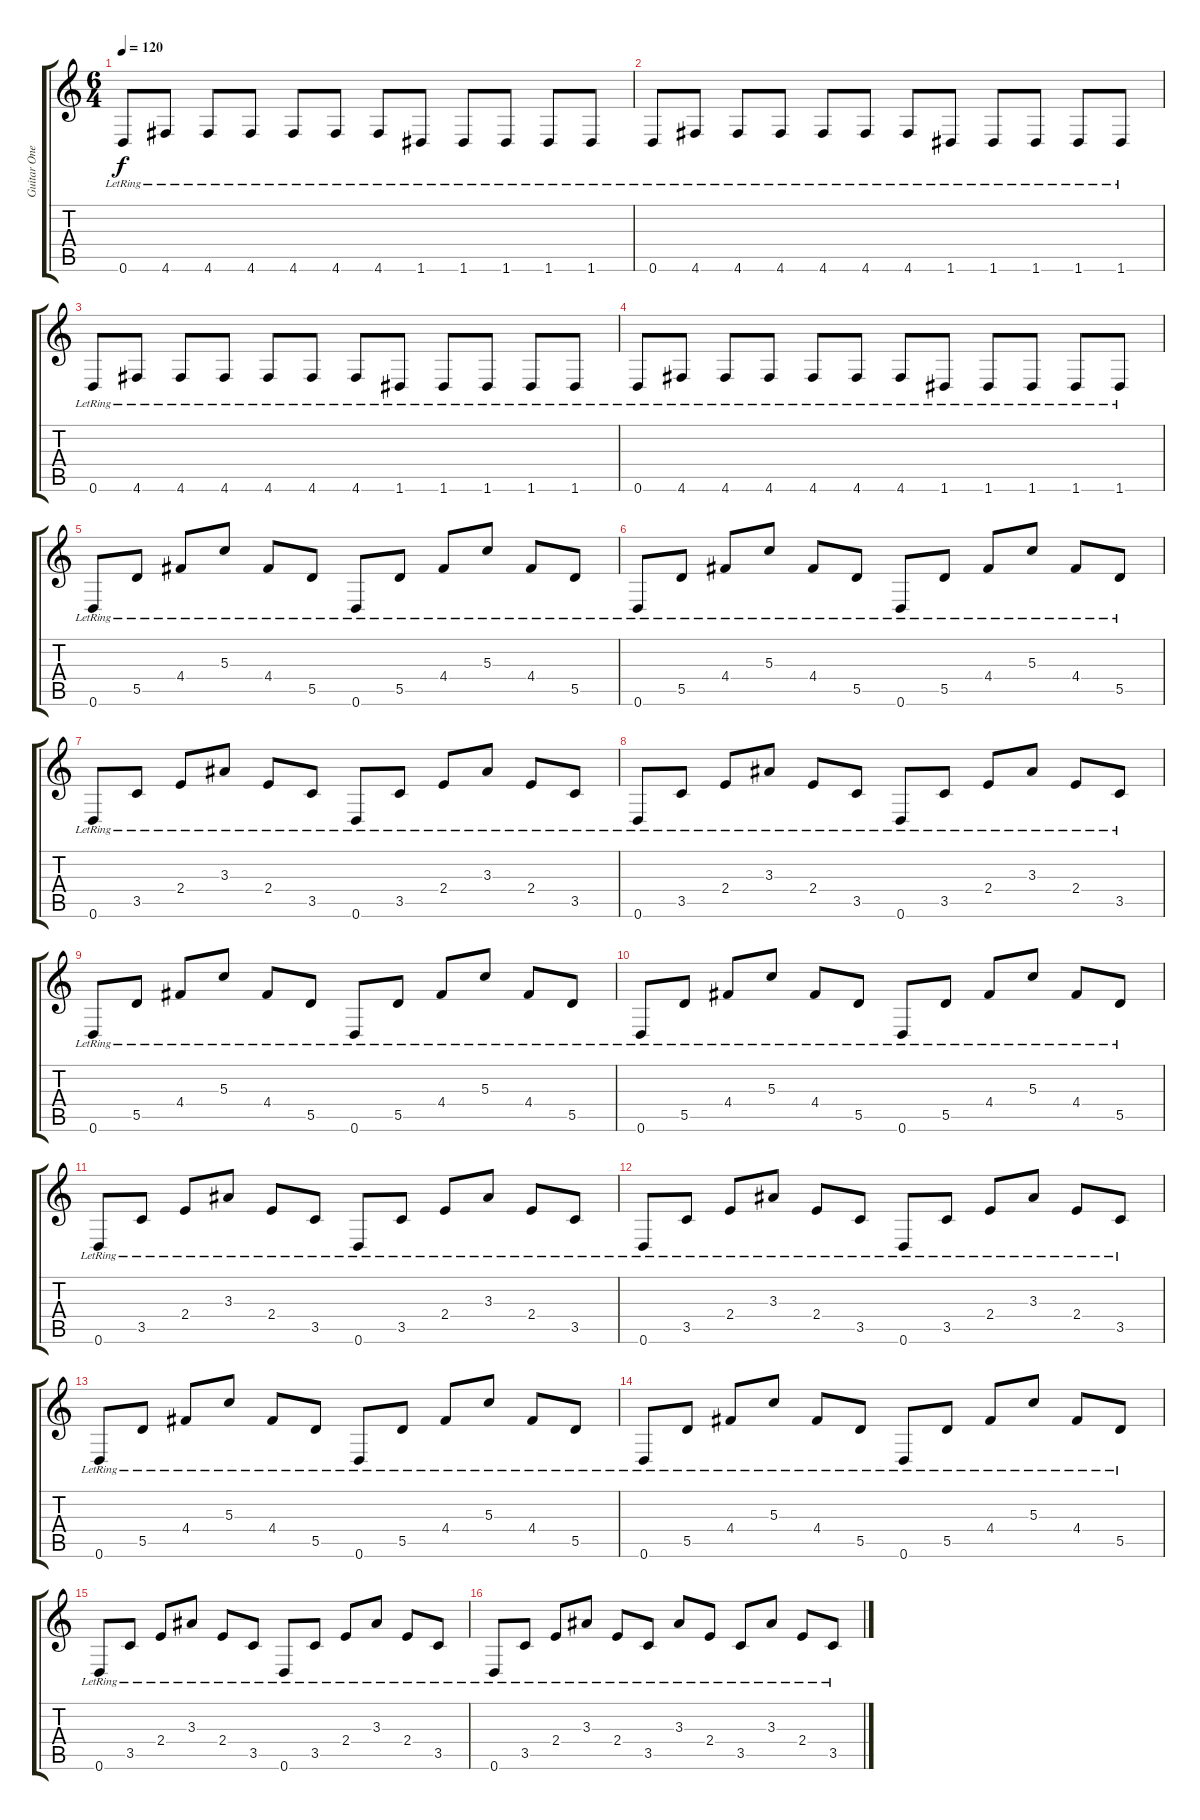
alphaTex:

\track ("Guitar One" "Guitar One") {instrument acousticguitarsteel}
\staff {score tabs}
\tuning (E4 B3 G3 D3 A2 D2) {hide}
\ts (6 4)
\tempo 120
\clef g2
\ks c
0.6{lr}.8{dy f instrument acousticguitarsteel} 4.6{lr}.8 4.6{lr}.8 4.6{lr}.8 4.6{lr}.8 4.6{lr}.8 4.6{lr}.8 1.6{lr}.8 1.6{lr}.8 1.6{lr}.8 1.6{lr}.8 1.6{lr}.8 |
0.6{lr}.8 4.6{lr}.8 4.6{lr}.8 4.6{lr}.8 4.6{lr}.8 4.6{lr}.8 4.6{lr}.8 1.6{lr}.8 1.6{lr}.8 1.6{lr}.8 1.6{lr}.8 1.6{lr}.8 |
0.6{lr}.8 4.6{lr}.8 4.6{lr}.8 4.6{lr}.8 4.6{lr}.8 4.6{lr}.8 4.6{lr}.8 1.6{lr}.8 1.6{lr}.8 1.6{lr}.8 1.6{lr}.8 1.6{lr}.8 |
0.6{lr}.8 4.6{lr}.8 4.6{lr}.8 4.6{lr}.8 4.6{lr}.8 4.6{lr}.8 4.6{lr}.8 1.6{lr}.8 1.6{lr}.8 1.6{lr}.8 1.6{lr}.8 1.6{lr}.8 |
0.6{lr}.8 5.5{lr}.8 4.4{lr}.8 5.3{lr}.8 4.4{lr}.8 5.5{lr}.8 0.6{lr}.8 5.5{lr}.8 4.4{lr}.8 5.3{lr}.8 4.4{lr}.8 5.5{lr}.8 |
0.6{lr}.8 5.5{lr}.8 4.4{lr}.8 5.3{lr}.8 4.4{lr}.8 5.5{lr}.8 0.6{lr}.8 5.5{lr}.8 4.4{lr}.8 5.3{lr}.8 4.4{lr}.8 5.5{lr}.8 |
0.6{lr}.8 3.5{lr}.8 2.4{lr}.8 3.3{lr}.8 2.4{lr}.8 3.5{lr}.8 0.6{lr}.8 3.5{lr}.8 2.4{lr}.8 3.3{lr}.8 2.4{lr}.8 3.5{lr}.8 |
0.6{lr}.8 3.5{lr}.8 2.4{lr}.8 3.3{lr}.8 2.4{lr}.8 3.5{lr}.8 0.6{lr}.8 3.5{lr}.8 2.4{lr}.8 3.3{lr}.8 2.4{lr}.8 3.5{lr}.8 |
0.6{lr}.8 5.5{lr}.8 4.4{lr}.8 5.3{lr}.8 4.4{lr}.8 5.5{lr}.8 0.6{lr}.8 5.5{lr}.8 4.4{lr}.8 5.3{lr}.8 4.4{lr}.8 5.5{lr}.8 |
0.6{lr}.8 5.5{lr}.8 4.4{lr}.8 5.3{lr}.8 4.4{lr}.8 5.5{lr}.8 0.6{lr}.8 5.5{lr}.8 4.4{lr}.8 5.3{lr}.8 4.4{lr}.8 5.5{lr}.8 |
0.6{lr}.8 3.5{lr}.8 2.4{lr}.8 3.3{lr}.8 2.4{lr}.8 3.5{lr}.8 0.6{lr}.8 3.5{lr}.8 2.4{lr}.8 3.3{lr}.8 2.4{lr}.8 3.5{lr}.8 |
0.6{lr}.8 3.5{lr}.8 2.4{lr}.8 3.3{lr}.8 2.4{lr}.8 3.5{lr}.8 0.6{lr}.8 3.5{lr}.8 2.4{lr}.8 3.3{lr}.8 2.4{lr}.8 3.5{lr}.8 |
0.6{lr}.8 5.5{lr}.8 4.4{lr}.8 5.3{lr}.8 4.4{lr}.8 5.5{lr}.8 0.6{lr}.8 5.5{lr}.8 4.4{lr}.8 5.3{lr}.8 4.4{lr}.8 5.5{lr}.8 |
0.6{lr}.8 5.5{lr}.8 4.4{lr}.8 5.3{lr}.8 4.4{lr}.8 5.5{lr}.8 0.6{lr}.8 5.5{lr}.8 4.4{lr}.8 5.3{lr}.8 4.4{lr}.8 5.5{lr}.8 |
0.6{lr}.8 3.5{lr}.8 2.4{lr}.8 3.3{lr}.8 2.4{lr}.8 3.5{lr}.8 0.6{lr}.8 3.5{lr}.8 2.4{lr}.8 3.3{lr}.8 2.4{lr}.8 3.5{lr}.8 |
0.6{lr}.8 3.5{lr}.8 2.4{lr}.8 3.3{lr}.8 2.4{lr}.8 3.5{lr}.8 3.3{lr}.8 2.4{lr}.8 3.5{lr}.8 3.3{lr}.8 2.4{lr}.8 3.5{lr}.8
